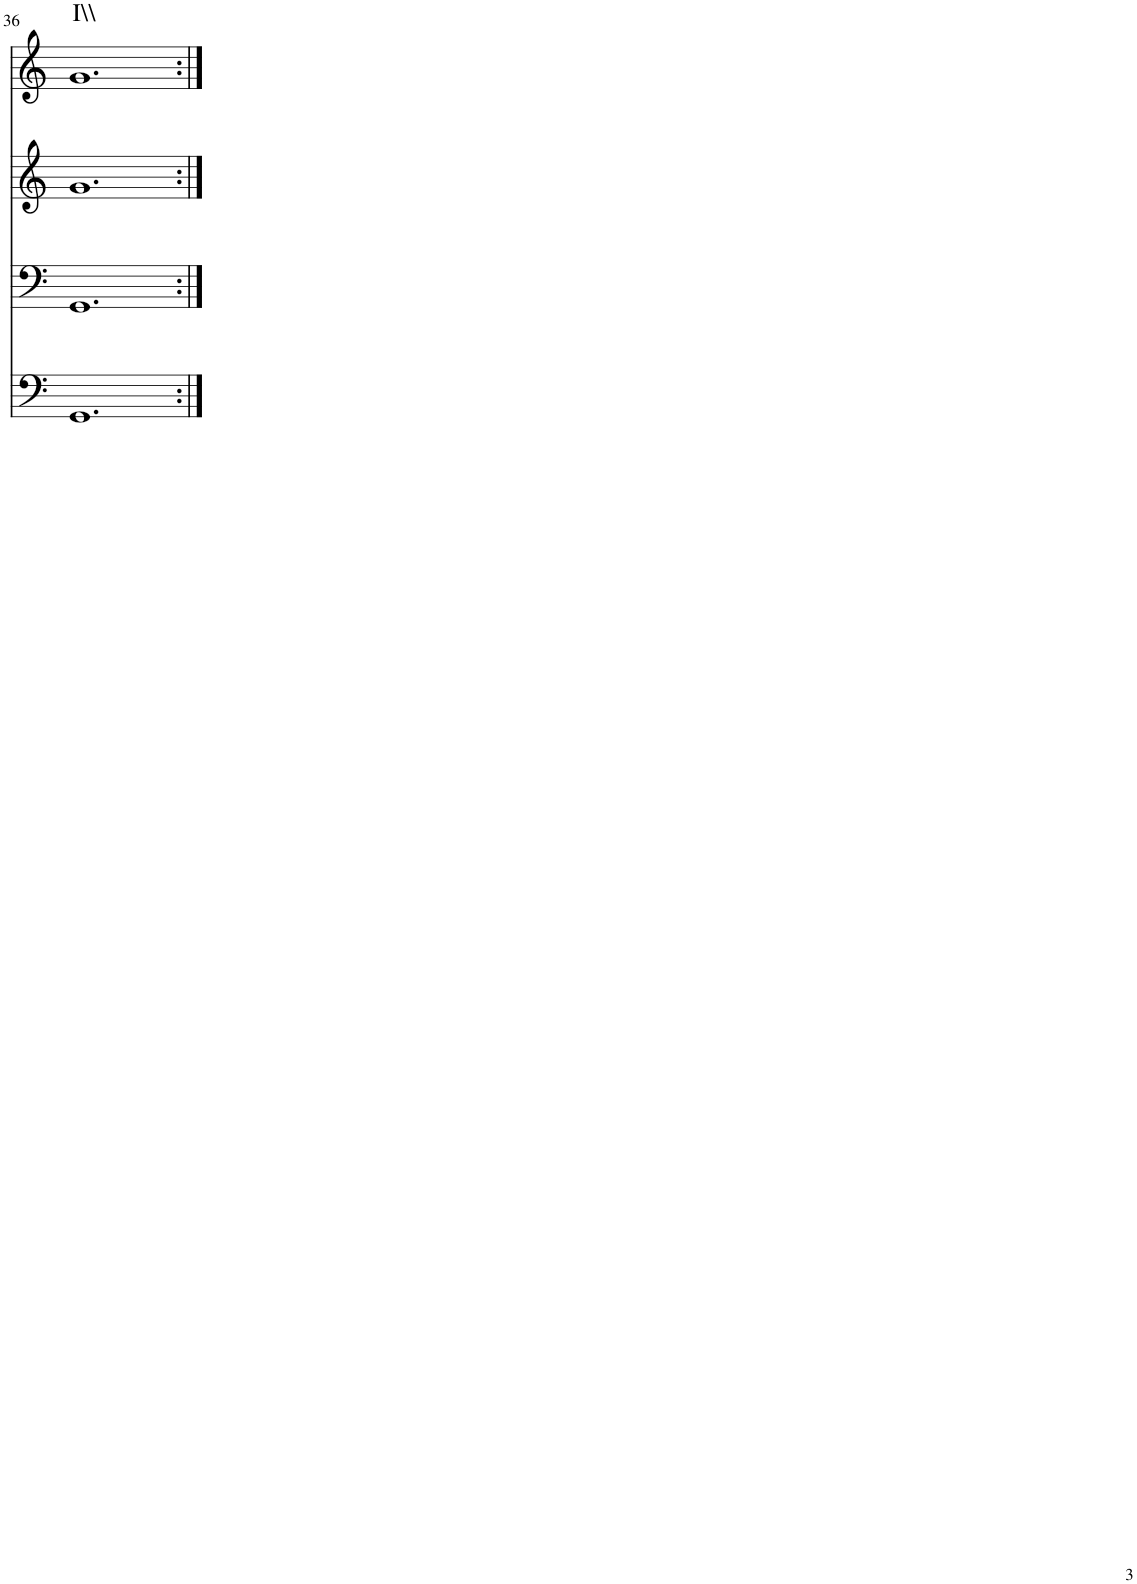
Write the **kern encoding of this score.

**kern	**kern	**kern	**kern	**harte
*part4	*part3	*part2	*part1	*part1
*staff4	*staff3	*staff2	*staff1	*
*I"violn	*I"violn	*I"cello	*I"organ	*
!!LO:PB:g=z
*clefF4	*clefF4	*clefG2	*clefG2	*
*k[]	*k[]	*k[]	*k[]	*
*M3/2	*M3/2	*M3/2	*M3/2	*
=36	=36	=36	=36	=36
!	!	!	!	!LO:H:kt=I\\
1.GG	1.GG	1.g	1.g	N
=:|!	=:|!	=:|!	=:|!	=:|!
*-	*-	*-	*-	*-
